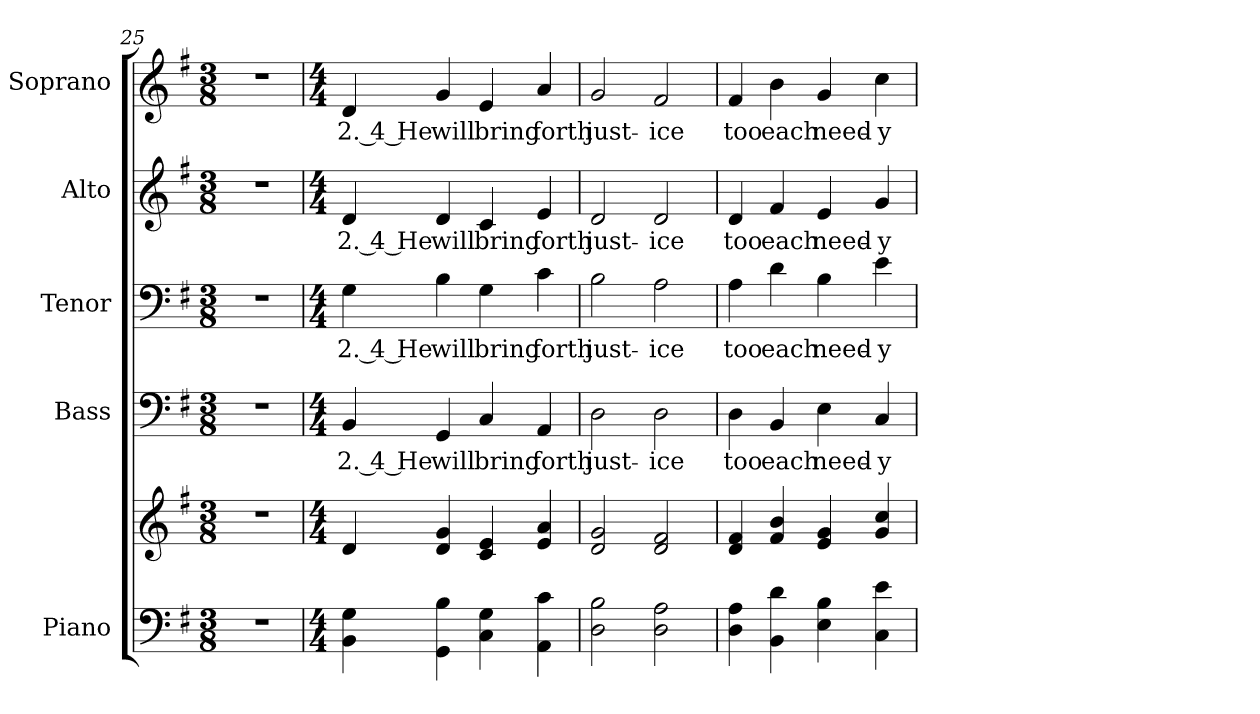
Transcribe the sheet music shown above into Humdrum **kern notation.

**kern	**kern	**kern	**text	**kern	**text	**kern	**text	**kern	**text
*part5	*part5	*part4	*part4	*part3	*part3	*part2	*part2	*part1	*part1
*staff6	*staff5	*staff4	*staff4	*staff3	*staff3	*staff2	*staff2	*staff1	*staff1
*I"Piano	*	*I"Bass	*	*I"Tenor	*	*I"Alto	*	*I"Soprano	*
*I'Pno.	*	*I'B.	*	*I'T.	*	*I'A.	*	*I'S.	*
!!LO:PB:g=z
*clefF4	*clefG2	*clefF4	*	*clefF4	*	*clefG2	*	*clefG2	*
*k[f#]	*k[f#]	*k[f#]	*	*k[f#]	*	*k[f#]	*	*k[f#]	*
*G:	*G:	*G:	*	*G:	*	*G:	*	*G:	*
*M3/8	*M3/8	*M3/8	*	*M3/8	*	*M3/8	*	*M3/8	*
=25	=25	=25	=25	=25	=25	=25	=25	=25	=25
!LO:N:vis=1	!LO:N:vis=1	!LO:N:vis=1	!	!LO:N:vis=1	!	!LO:N:vis=1	!	!LO:N:vis=1	!
4.r	4.r	4.r	.	4.r	.	4.r	.	4.r	.
=26	=26	=26	=26	=26	=26	=26	=26	=26	=26
*M4/4	*M4/4	*M4/4	*	*M4/4	*	*M4/4	*	*M4/4	*
!	!	!	!LO:LY:b:color=#000000	!	!	!	!	!	!
!	!	!	!	!	!LO:LY:b:color=#000000	!	!	!	!
!	!	!	!	!	!	!	!LO:LY:b:color=#000000	!	!
!	!	!	!	!	!	!	!	!	!LO:LY:b:color=#000000
4BBi\ 4Gi	4di/	4BBi/	2. 4 He	4Gi\	2. 4 He	4di/	2. 4 He	4di/	2. 4 He
!	!	!	!LO:LY:b:color=#000000	!	!	!	!	!	!
!	!	!	!	!	!LO:LY:b:color=#000000	!	!	!	!
!	!	!	!	!	!	!	!LO:LY:b:color=#000000	!	!
!	!	!	!	!	!	!	!	!	!LO:LY:b:color=#000000
4GGi\ 4Bi	4di/ 4gi	4GGi/	will	4Bi\	will	4di/	will	4gi/	will
!	!	!	!LO:LY:b:color=#000000	!	!	!	!	!	!
!	!	!	!	!	!LO:LY:b:color=#000000	!	!	!	!
!	!	!	!	!	!	!	!LO:LY:b:color=#000000	!	!
!	!	!	!	!	!	!	!	!	!LO:LY:b:color=#000000
4Ci\ 4Gi	4ci/ 4ei	4Ci/	bring	4Gi\	bring	4ci/	bring	4ei/	bring
!	!	!	!LO:LY:b:color=#000000	!	!	!	!	!	!
!	!	!	!	!	!LO:LY:b:color=#000000	!	!	!	!
!	!	!	!	!	!	!	!LO:LY:b:color=#000000	!	!
!	!	!	!	!	!	!	!	!	!LO:LY:b:color=#000000
4AAi\ 4ci	4ei/ 4ai	4AAi/	forth	4ci\	forth	4ei/	forth	4ai/	forth
=27	=27	=27	=27	=27	=27	=27	=27	=27	=27
!	!	!	!LO:LY:b:color=#000000	!	!	!	!	!	!
!	!	!	!	!	!LO:LY:b:color=#000000	!	!	!	!
!	!	!	!	!	!	!	!LO:LY:b:color=#000000	!	!
!	!	!	!	!	!	!	!	!	!LO:LY:b:color=#000000
2Di\ 2Bi	2di/ 2gi	2Di\	just-	2Bi\	just-	2di/	just-	2gi/	just-
!	!	!	!LO:LY:b:color=#000000	!	!	!	!	!	!
!	!	!	!	!	!LO:LY:b:color=#000000	!	!	!	!
!	!	!	!	!	!	!	!LO:LY:b:color=#000000	!	!
!	!	!	!	!	!	!	!	!	!LO:LY:b:color=#000000
2Di\ 2Ai	2di/ 2f#i	2Di\	-ice	2Ai\	-ice	2di/	-ice	2f#i/	-ice
=28	=28	=28	=28	=28	=28	=28	=28	=28	=28
!	!	!	!LO:LY:b:color=#000000	!	!	!	!	!	!
!	!	!	!	!	!LO:LY:b:color=#000000	!	!	!	!
!	!	!	!	!	!	!	!LO:LY:b:color=#000000	!	!
!	!	!	!	!	!	!	!	!	!LO:LY:b:color=#000000
4Di\ 4Ai	4di/ 4f#i	4Di\	too	4Ai\	too	4di/	too	4f#i/	too
!	!	!	!LO:LY:b:color=#000000	!	!	!	!	!	!
!	!	!	!	!	!LO:LY:b:color=#000000	!	!	!	!
!	!	!	!	!	!	!	!LO:LY:b:color=#000000	!	!
!	!	!	!	!	!	!	!	!	!LO:LY:b:color=#000000
4BBi\ 4di	4f#i/ 4bi	4BBi/	each	4di\	each	4f#i/	each	4bi\	each
!	!	!	!LO:LY:b:color=#000000	!	!	!	!	!	!
!	!	!	!	!	!LO:LY:b:color=#000000	!	!	!	!
!	!	!	!	!	!	!	!LO:LY:b:color=#000000	!	!
!	!	!	!	!	!	!	!	!	!LO:LY:b:color=#000000
4Ei\ 4Bi	4ei/ 4gi	4Ei\	need-	4Bi\	need-	4ei/	need-	4gi/	need-
!	!	!	!LO:LY:b:color=#000000	!	!	!	!	!	!
!	!	!	!	!	!LO:LY:b:color=#000000	!	!	!	!
!	!	!	!	!	!	!	!LO:LY:b:color=#000000	!	!
!	!	!	!	!	!	!	!	!	!LO:LY:b:color=#000000
4Ci\ 4ei	4gi/ 4cci	4Ci/	-y	4ei\	-y	4gi/	-y	4cci\	-y
=	=	=	=	=	=	=	=	=	=
*-	*-	*-	*-	*-	*-	*-	*-	*-	*-
